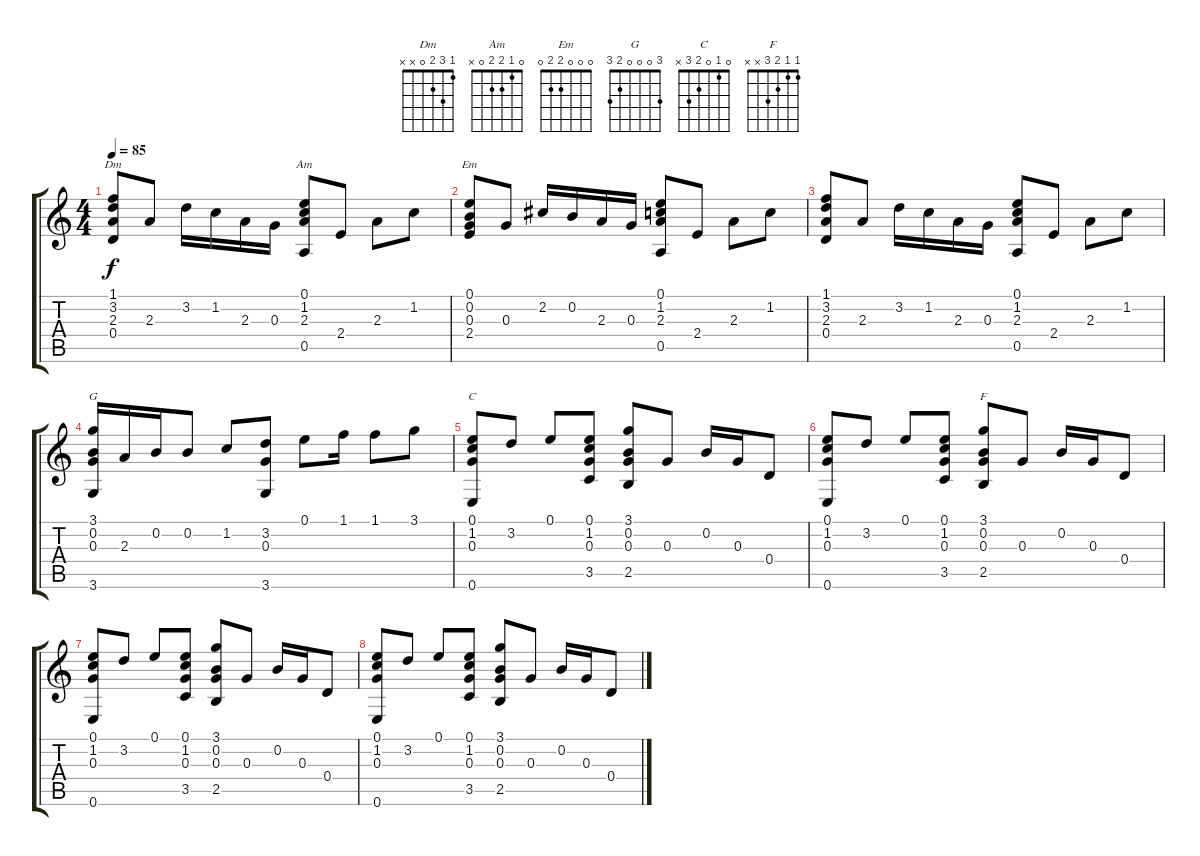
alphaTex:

\track "" {instrument acousticguitarsteel}
\staff {score tabs}
\tuning (E4 B3 G3 D3 A2 E2) {hide}
\chord ("Dm" 1 3 2 0 x x)
\chord ("Am" 0 1 2 2 0 x)
\chord ("Em" 0 0 0 2 2 0)
\chord ("G" 3 0 0 0 2 3)
\chord ("C" 0 1 0 2 3 x)
\chord ("F" 1 1 2 3 x x)
\ts (4 4)
\tempo 85
\clef g2
\ks c
(1.1 3.2 2.3 0.4).8{ch "Dm" dy f instrument acousticguitarsteel} 2.3.8 3.2.16 1.2.16 2.3.16 0.3.16 (0.1 1.2 2.3 0.5).8{ch "Am"} 2.4.8 2.3.8 1.2.8 |
(0.1 0.2 0.3 2.4).8{ch "Em"} 0.3.8 2.2.16 0.2.16 2.3.16 0.3.16 (0.1 1.2 2.3 0.5).8 2.4.8 2.3.8 1.2.8 |
(1.1 3.2 2.3 0.4).8 2.3.8 3.2.16 1.2.16 2.3.16 0.3.16 (0.1 1.2 2.3 0.5).8 2.4.8 2.3.8 1.2.8 |
(3.1 0.2 0.3 3.6).16{ch "G"} 2.3.16 0.2.16 0.2.8 1.2.8 (3.2 0.3 3.6).8 0.1.8 1.1.16 1.1.8 3.1.8 |
(0.1 1.2 0.3 0.6).8{ch "C"} 3.2.8 0.1.8 (0.1 1.2 0.3 3.5).8 (3.1 0.2 0.3 2.5).8 0.3.8 0.2.16 0.3.16 0.4.8 |
(0.1 1.2 0.3 0.6).8 3.2.8 0.1.8 (0.1 1.2 0.3 3.5).8 (3.1 0.2 0.3 2.5).8{ch "F"} 0.3.8 0.2.16 0.3.16 0.4.8 |
(0.1 1.2 0.3 0.6).8 3.2.8 0.1.8 (0.1 1.2 0.3 3.5).8 (3.1 0.2 0.3 2.5).8 0.3.8 0.2.16 0.3.16 0.4.8 |
(0.1 1.2 0.3 0.6).8 3.2.8 0.1.8 (0.1 1.2 0.3 3.5).8 (3.1 0.2 0.3 2.5).8 0.3.8 0.2.16 0.3.16 0.4.8
